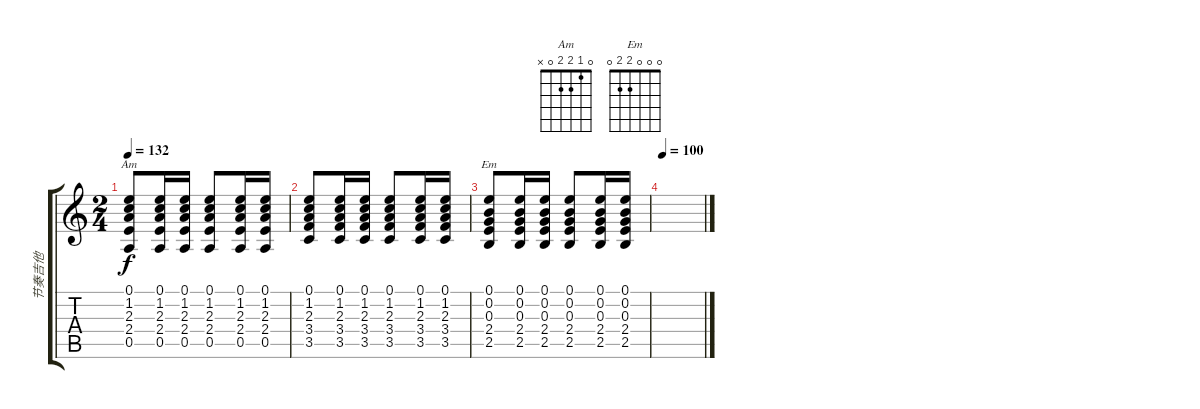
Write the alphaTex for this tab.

\track ("节奏吉他" "节奏吉他") {instrument acousticguitarsteel}
\staff {score tabs}
\tuning (E4 B3 G3 D3 A2 E2) {hide}
\chord ("Am" 0 1 2 2 0 x)
\chord ("Em" 0 0 0 2 2 0)
\ts (2 4)
\tempo 132
\clef g2
\ks c
(0.1 1.2 2.3 2.4 0.5).8{ch "Am" dy f} (0.1 1.2 2.3 2.4 0.5).16 (0.1 1.2 2.3 2.4 0.5).16 (0.1 1.2 2.3 2.4 0.5).8 (0.1 1.2 2.3 2.4 0.5).16 (0.1 1.2 2.3 2.4 0.5).16 |
(0.1 1.2 2.3 3.4 3.5).8 (0.1 1.2 2.3 3.4 3.5).16 (0.1 1.2 2.3 3.4 3.5).16 (0.1 1.2 2.3 3.4 3.5).8 (0.1 1.2 2.3 3.4 3.5).16 (0.1 1.2 2.3 3.4 3.5).16 |
(0.1 0.2 0.3 2.4 2.5).8{ch "Em"} (0.1 0.2 0.3 2.4 2.5).16 (0.1 0.2 0.3 2.4 2.5).16 (0.1 0.2 0.3 2.4 2.5).8 (0.1 0.2 0.3 2.4 2.5).16 (0.1 0.2 0.3 2.4 2.5).16 |
\tempo 100
